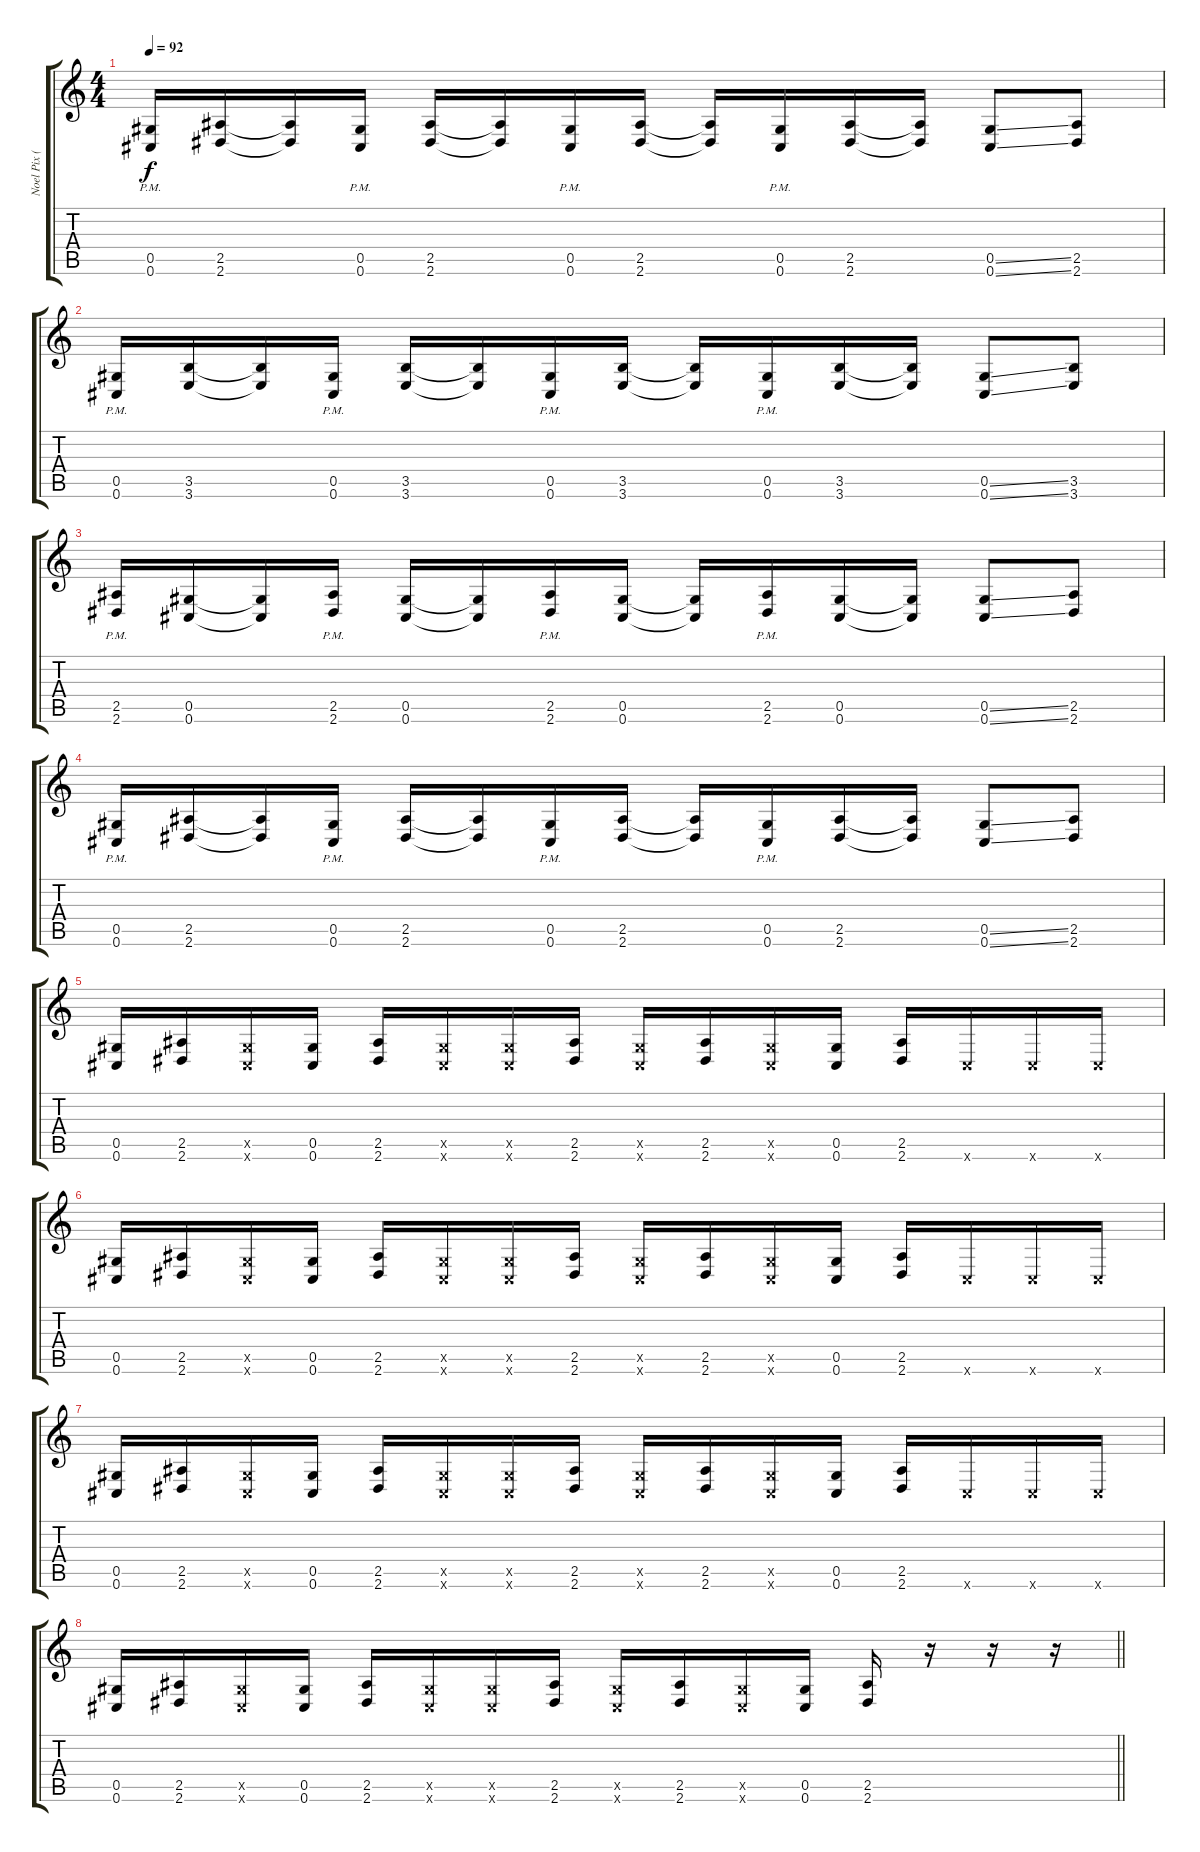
\track ("Noel Pix ( Distortion guitar )" "Noel Pix (") {instrument distortionguitar}
\staff {score tabs}
\tuning (Eb4 Bb3 Gb3 Db3 Ab2 Db2) {hide}
\ts (4 4)
\tempo 92
\clef g2
\ks c
(0.5{pm} 0.6{pm}).16{dy f} (2.5 2.6).16 (2.5{t} 2.6{t}).16 (0.5{pm} 0.6{pm}).16 (2.5 2.6).16 (2.5{t} 2.6{t}).16 (0.5{pm} 0.6{pm}).16 (2.5 2.6).16 (2.5{t} 2.6{t}).16 (0.5{pm} 0.6{pm}).16 (2.5 2.6).16 (2.5{t} 2.6{t}).16 (0.5{ss} 0.6{ss}).8 (2.5 2.6).8 |
(0.5{pm} 0.6{pm}).16 (3.5 3.6).16 (3.5{t} 3.6{t}).16 (0.5{pm} 0.6{pm}).16 (3.5 3.6).16 (3.5{t} 3.6{t}).16 (0.5{pm} 0.6{pm}).16 (3.5 3.6).16 (3.5{t} 3.6{t}).16 (0.5{pm} 0.6{pm}).16 (3.5 3.6).16 (3.5{t} 3.6{t}).16 (0.5{ss} 0.6{ss}).8 (3.5 3.6).8 |
(2.5{pm} 2.6{pm}).16 (0.5 0.6).16 (0.5{t} 0.6{t}).16 (2.5{pm} 2.6{pm}).16 (0.5 0.6).16 (0.5{t} 0.6{t}).16 (2.5{pm} 2.6{pm}).16 (0.5 0.6).16 (0.5{t} 0.6{t}).16 (2.5{pm} 2.6{pm}).16 (0.5 0.6).16 (0.5{t} 0.6{t}).16 (0.5{ss} 0.6{ss}).8 (2.5 2.6).8 |
(0.5{pm} 0.6{pm}).16 (2.5 2.6).16 (2.5{t} 2.6{t}).16 (0.5{pm} 0.6{pm}).16 (2.5 2.6).16 (2.5{t} 2.6{t}).16 (0.5{pm} 0.6{pm}).16 (2.5 2.6).16 (2.5{t} 2.6{t}).16 (0.5{pm} 0.6{pm}).16 (2.5 2.6).16 (2.5{t} 2.6{t}).16 (0.5{ss} 0.6{ss}).8 (2.5 2.6).8 |
(0.5 0.6).16 (2.5 2.6).16 (0.5{x} 0.6{x}).16 (0.5 0.6).16 (2.5 2.6).16 (0.5{x} 0.6{x}).16 (0.5{x} 0.6{x}).16 (2.5 2.6).16 (0.5{x} 0.6{x}).16 (2.5 2.6).16 (0.5{x} 0.6{x}).16 (0.5 0.6).16 (2.5 2.6).16 0.6{x}.16 0.6{x}.16 0.6{x}.16 |
(0.5 0.6).16 (2.5 2.6).16 (0.5{x} 0.6{x}).16 (0.5 0.6).16 (2.5 2.6).16 (0.5{x} 0.6{x}).16 (0.5{x} 0.6{x}).16 (2.5 2.6).16 (0.5{x} 0.6{x}).16 (2.5 2.6).16 (0.5{x} 0.6{x}).16 (0.5 0.6).16 (2.5 2.6).16 0.6{x}.16 0.6{x}.16 0.6{x}.16 |
(0.5 0.6).16 (2.5 2.6).16 (0.5{x} 0.6{x}).16 (0.5 0.6).16 (2.5 2.6).16 (0.5{x} 0.6{x}).16 (0.5{x} 0.6{x}).16 (2.5 2.6).16 (0.5{x} 0.6{x}).16 (2.5 2.6).16 (0.5{x} 0.6{x}).16 (0.5 0.6).16 (2.5 2.6).16 0.6{x}.16 0.6{x}.16 0.6{x}.16 |
\barLineRight lightlight
(0.5 0.6).16 (2.5 2.6).16 (0.5{x} 0.6{x}).16 (0.5 0.6).16 (2.5 2.6).16 (0.5{x} 0.6{x}).16 (0.5{x} 0.6{x}).16 (2.5 2.6).16 (0.5{x} 0.6{x}).16 (2.5 2.6).16 (0.5{x} 0.6{x}).16 (0.5 0.6).16 (2.5 2.6).16 r.16 r.16 r.16
